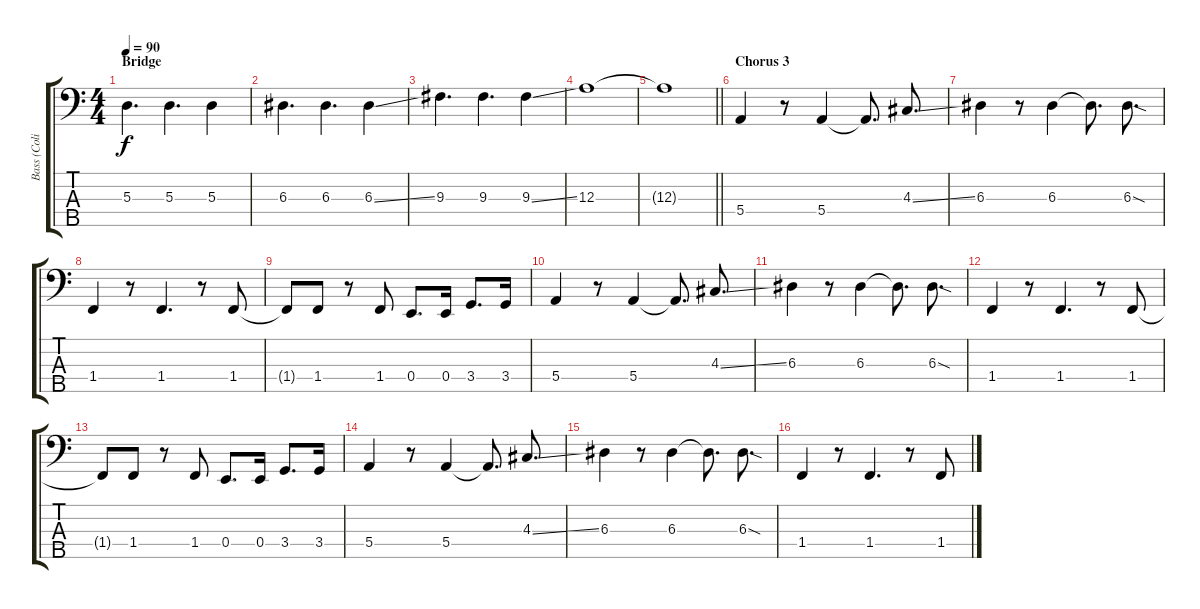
\track ("Bass (Colin Edwin)" "Bass (Coli") {instrument electricbassfinger}
\staff {score tabs}
\tuning (G2 D2 A1 E1 B0) {hide}
\ts (4 4)
\section ("" "Bridge")
\tempo 90
\clef f4
\ks c
5.3.4{d dy f} 5.3.4{d} 5.3.4 |
6.3.4{d} 6.3.4{d} 6.3{ss}.4 |
9.3.4{d} 9.3.4{d} 9.3{ss}.4 |
12.3.1 |
\barLineRight lightlight
12.3{t}.1 |
\section ("" "Chorus 3")
5.4.4 r.8 5.4.4 5.4{t}.8{d} 4.3{ss}.8{d} |
6.3.4 r.8 6.3.4 6.3{t}.8{d} 6.3{sod}.8{d} |
1.4.4 r.8 1.4.4{d} r.8 1.4.8 |
1.4{t}.8 1.4.8 r.8 1.4.8 0.4.8{d} 0.4.16 3.4.8{d} 3.4.16 |
5.4.4 r.8 5.4.4 5.4{t}.8{d} 4.3{ss}.8{d} |
6.3.4 r.8 6.3.4 6.3{t}.8{d} 6.3{sod}.8{d} |
1.4.4 r.8 1.4.4{d} r.8 1.4.8 |
1.4{t}.8 1.4.8 r.8 1.4.8 0.4.8{d} 0.4.16 3.4.8{d} 3.4.16 |
5.4.4 r.8 5.4.4 5.4{t}.8{d} 4.3{ss}.8{d} |
6.3.4 r.8 6.3.4 6.3{t}.8{d} 6.3{sod}.8{d} |
1.4.4 r.8 1.4.4{d} r.8 1.4.8
